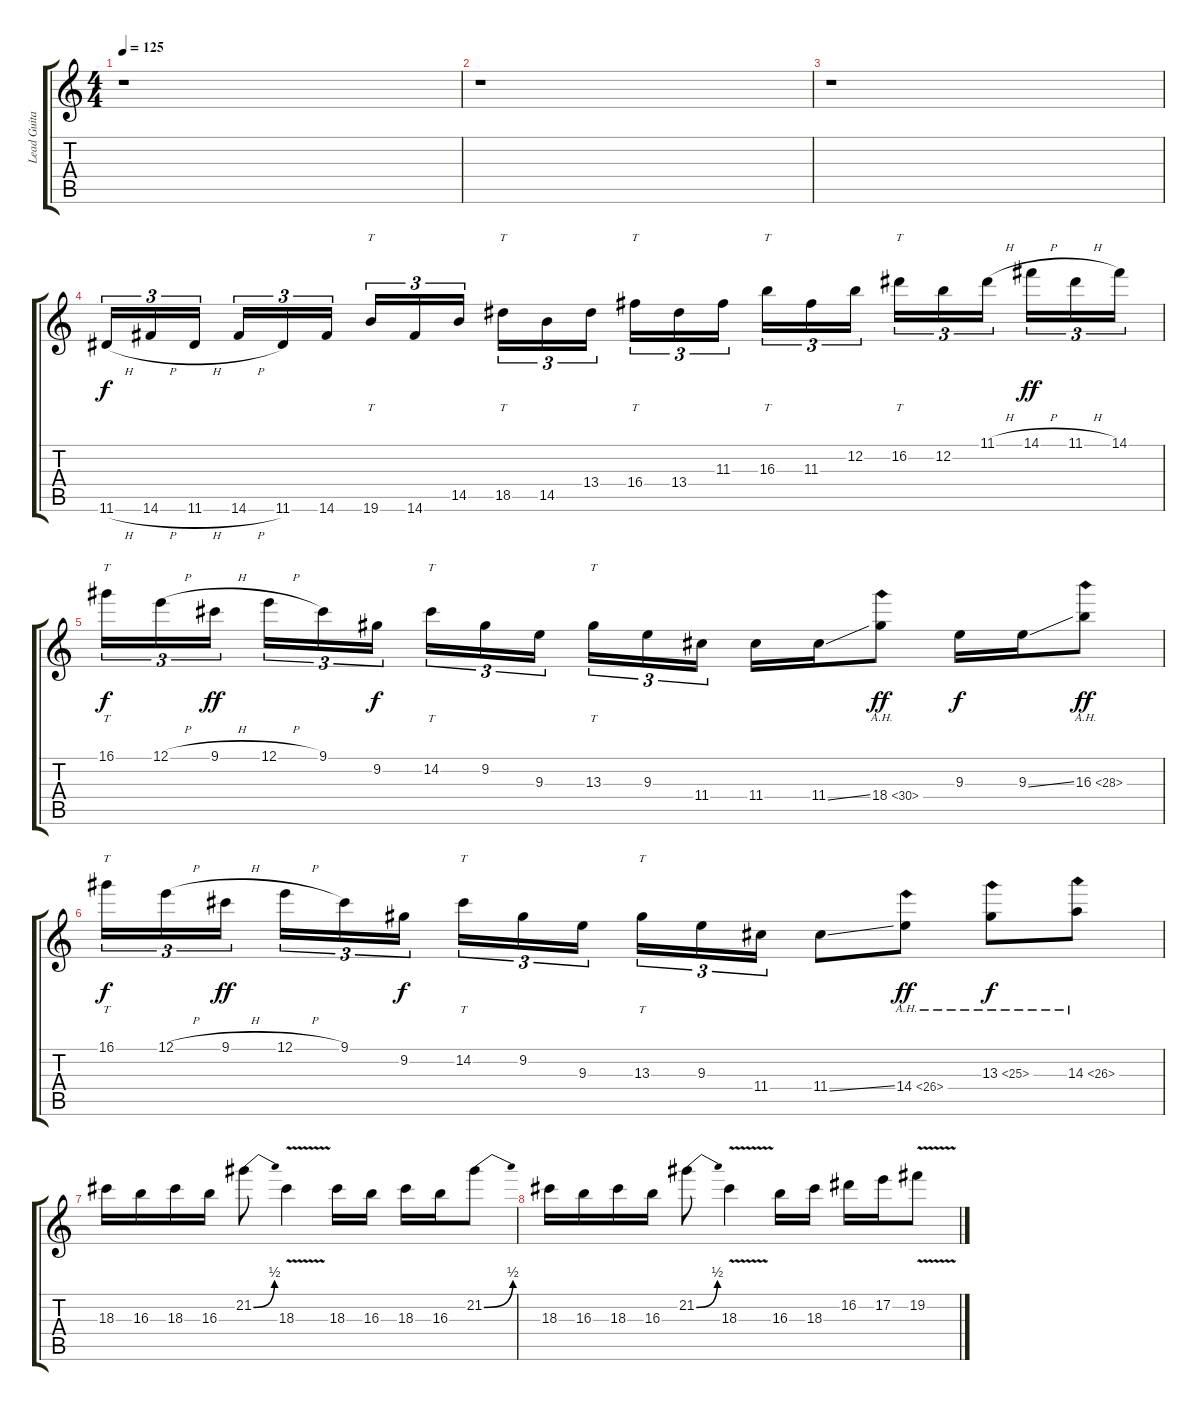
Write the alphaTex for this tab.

\track ("Lead Guitar 2" "Lead Guita") {instrument overdrivenguitar}
\staff {score tabs}
\tuning (E4 B3 G3 D3 A2 E2) {hide}
\ts (4 4)
\tempo 125
\clef g2
\ks c
r.1{dy f} |
r.1 |
r.1 |
11.6{h}.16{tu (3 2) volume 15 instrument overdrivenguitar} 14.6{h}.16{tu (3 2)} 11.6{h}.16{tu (3 2)} 14.6{h}.16{tu (3 2)} 11.6.16{tu (3 2)} 14.6.16{tu (3 2)} 19.6.16{tt tu (3 2)} 14.6.16{tu (3 2)} 14.5.16{tu (3 2)} 18.5.16{tt tu (3 2)} 14.5.16{tu (3 2)} 13.4.16{tu (3 2)} 16.4.16{tt tu (3 2)} 13.4.16{tu (3 2)} 11.3.16{tu (3 2)} 16.3.16{tt tu (3 2)} 11.3.16{tu (3 2)} 12.2.16{tu (3 2)} 16.2.16{tt tu (3 2)} 12.2.16{tu (3 2)} 11.1{h}.16{tu (3 2)} 14.1{h}.16{tu (3 2) dy ff} 11.1{h}.16{tu (3 2)} 14.1.16{tu (3 2)} |
16.1.16{tt tu (3 2) dy f} 12.1{h}.16{tu (3 2)} 9.1{h}.16{tu (3 2) dy ff} 12.1{h}.16{tu (3 2)} 9.1.16{tu (3 2)} 9.2.16{tu (3 2) dy f} 14.2.16{tt tu (3 2)} 9.2.16{tu (3 2)} 9.3.16{tu (3 2)} 13.3.16{tt tu (3 2)} 9.3.16{tu (3 2)} 11.4.16{tu (3 2)} 11.4.16 11.4{ss}.16 18.4{ah 12}.8{dy ff} 9.3.16{dy f} 9.3{ss}.16 16.3{ah 12}.8{dy ff} |
16.1.16{tt tu (3 2) dy f} 12.1{h}.16{tu (3 2)} 9.1{h}.16{tu (3 2) dy ff} 12.1{h}.16{tu (3 2)} 9.1.16{tu (3 2)} 9.2.16{tu (3 2) dy f} 14.2.16{tt tu (3 2)} 9.2.16{tu (3 2)} 9.3.16{tu (3 2)} 13.3.16{tt tu (3 2)} 9.3.16{tu (3 2)} 11.4.16{tu (3 2)} 11.4{ss}.8 14.4{ah 12}.8{dy ff} 13.3{ah 12}.8{dy f} 14.3{ah 12}.8 |
18.3.16 16.3.16 18.3.16 16.3.16 21.2{be (bend 0 0 60 2)}.8 18.3{v}.4 18.3.16 16.3.16 18.3.16 16.3.16 21.2{be (bend 0 0 60 2)}.8 |
18.3.16 16.3.16 18.3.16 16.3.16 21.2{be (bend 0 0 60 2)}.8 18.3{v}.4 16.3.16 18.3.16 16.2.16 17.2.16 19.2{v}.8
